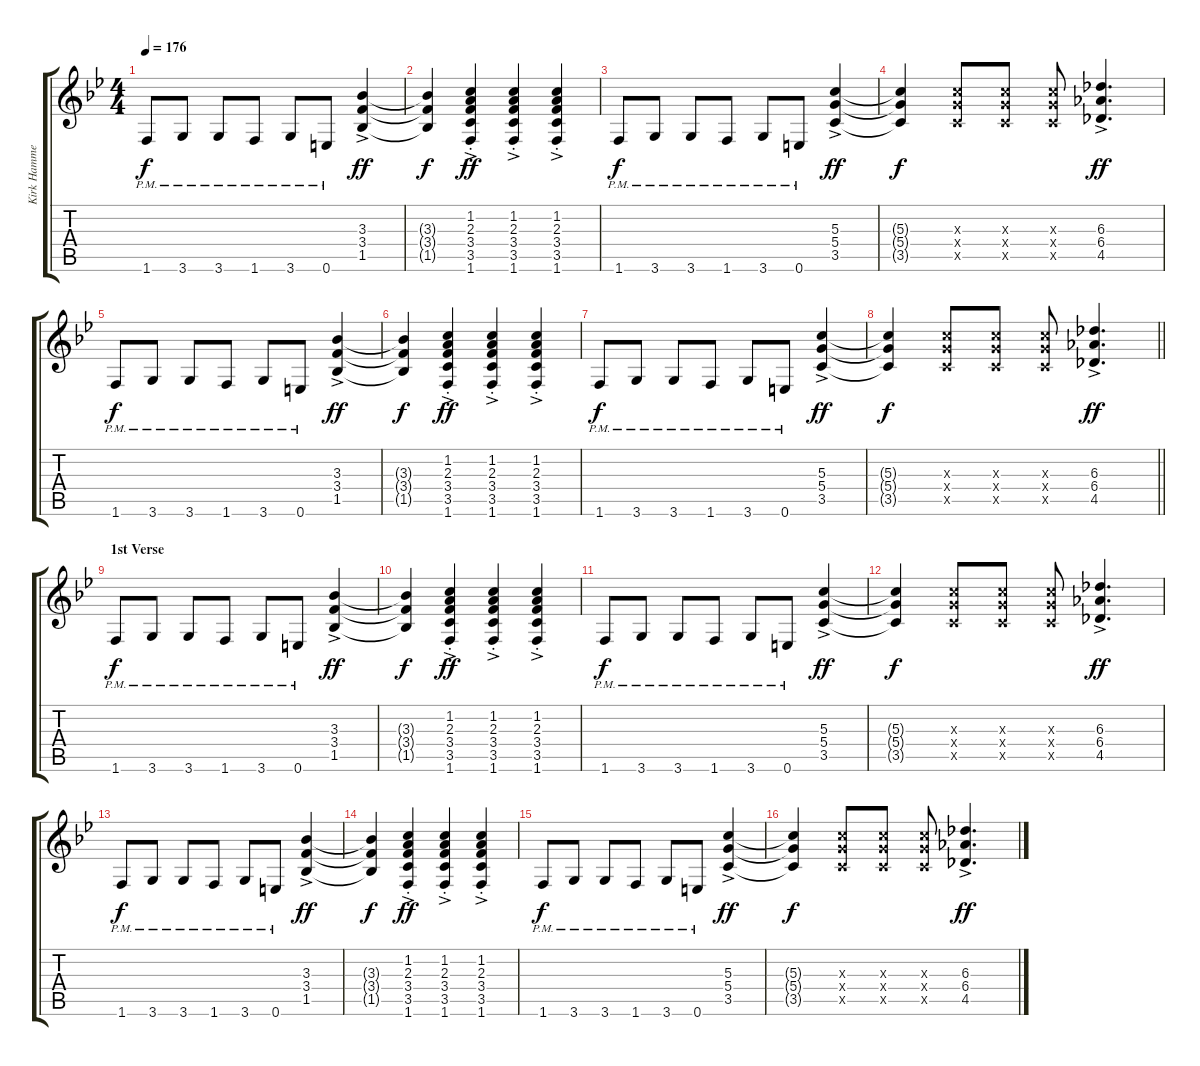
\track ("Kirk Hammett" "Kirk Hamme") {instrument distortionguitar}
\staff {score tabs}
\tuning (E4 B3 G3 D3 A2 E2) {hide}
\ts (4 4)
\tempo 176
\clef g2
\ks bb
1.6{pm}.8{dy f} 3.6{pm}.8 3.6{pm}.8 1.6{pm}.8 3.6{pm}.8 0.6{pm}.8 (3.3{ac} 3.4{ac} 1.5{ac}).4{dy ff} |
(3.3{t} 3.4{t} 1.5{t}).4{dy f} (1.2{ac st} 2.3{ac st} 3.4{ac st} 3.5{ac st} 1.6{ac st}).4{dy ff} (1.2{ac st} 2.3{ac st} 3.4{ac st} 3.5{ac st} 1.6{ac st}).4 (1.2{ac st} 2.3{ac st} 3.4{ac st} 3.5{ac st} 1.6{ac st}).4 |
1.6{pm}.8{dy f} 3.6{pm}.8 3.6{pm}.8 1.6{pm}.8 3.6{pm}.8 0.6{pm}.8 (5.3{ac} 5.4{ac} 3.5{ac}).4{dy ff} |
(5.3{t} 5.4{t} 3.5{t}).4{dy f} (5.3{x} 5.4{x} 3.5{x}).8 (5.3{x} 5.4{x} 3.5{x}).8 (5.3{x} 5.4{x} 3.5{x}).8 (6.3{ac} 6.4{ac} 4.5{ac}).4{d dy ff} |
1.6{pm}.8{dy f} 3.6{pm}.8 3.6{pm}.8 1.6{pm}.8 3.6{pm}.8 0.6{pm}.8 (3.3{ac} 3.4{ac} 1.5{ac}).4{dy ff} |
(3.3{t} 3.4{t} 1.5{t}).4{dy f} (1.2{ac st} 2.3{ac st} 3.4{ac st} 3.5{ac st} 1.6{ac st}).4{dy ff} (1.2{ac st} 2.3{ac st} 3.4{ac st} 3.5{ac st} 1.6{ac st}).4 (1.2{ac st} 2.3{ac st} 3.4{ac st} 3.5{ac st} 1.6{ac st}).4 |
1.6{pm}.8{dy f} 3.6{pm}.8 3.6{pm}.8 1.6{pm}.8 3.6{pm}.8 0.6{pm}.8 (5.3{ac} 5.4{ac} 3.5{ac}).4{dy ff} |
\barLineRight lightlight
(5.3{t} 5.4{t} 3.5{t}).4{dy f} (5.3{x} 5.4{x} 3.5{x}).8 (5.3{x} 5.4{x} 3.5{x}).8 (5.3{x} 5.4{x} 3.5{x}).8 (6.3{ac} 6.4{ac} 4.5{ac}).4{d dy ff} |
\section ("" "1st Verse")
1.6{pm}.8{dy f} 3.6{pm}.8 3.6{pm}.8 1.6{pm}.8 3.6{pm}.8 0.6{pm}.8 (3.3{ac} 3.4{ac} 1.5{ac}).4{dy ff} |
(3.3{t} 3.4{t} 1.5{t}).4{dy f} (1.2{ac st} 2.3{ac st} 3.4{ac st} 3.5{ac st} 1.6{ac st}).4{dy ff} (1.2{ac st} 2.3{ac st} 3.4{ac st} 3.5{ac st} 1.6{ac st}).4 (1.2{ac st} 2.3{ac st} 3.4{ac st} 3.5{ac st} 1.6{ac st}).4 |
1.6{pm}.8{dy f} 3.6{pm}.8 3.6{pm}.8 1.6{pm}.8 3.6{pm}.8 0.6{pm}.8 (5.3{ac} 5.4{ac} 3.5{ac}).4{dy ff} |
(5.3{t} 5.4{t} 3.5{t}).4{dy f} (5.3{x} 5.4{x} 3.5{x}).8 (5.3{x} 5.4{x} 3.5{x}).8 (5.3{x} 5.4{x} 3.5{x}).8 (6.3{ac} 6.4{ac} 4.5{ac}).4{d dy ff} |
1.6{pm}.8{dy f} 3.6{pm}.8 3.6{pm}.8 1.6{pm}.8 3.6{pm}.8 0.6{pm}.8 (3.3{ac} 3.4{ac} 1.5{ac}).4{dy ff} |
(3.3{t} 3.4{t} 1.5{t}).4{dy f} (1.2{ac st} 2.3{ac st} 3.4{ac st} 3.5{ac st} 1.6{ac st}).4{dy ff} (1.2{ac st} 2.3{ac st} 3.4{ac st} 3.5{ac st} 1.6{ac st}).4 (1.2{ac st} 2.3{ac st} 3.4{ac st} 3.5{ac st} 1.6{ac st}).4 |
1.6{pm}.8{dy f} 3.6{pm}.8 3.6{pm}.8 1.6{pm}.8 3.6{pm}.8 0.6{pm}.8 (5.3{ac} 5.4{ac} 3.5{ac}).4{dy ff} |
(5.3{t} 5.4{t} 3.5{t}).4{dy f} (5.3{x} 5.4{x} 3.5{x}).8 (5.3{x} 5.4{x} 3.5{x}).8 (5.3{x} 5.4{x} 3.5{x}).8 (6.3{ac} 6.4{ac} 4.5{ac}).4{d dy ff}
